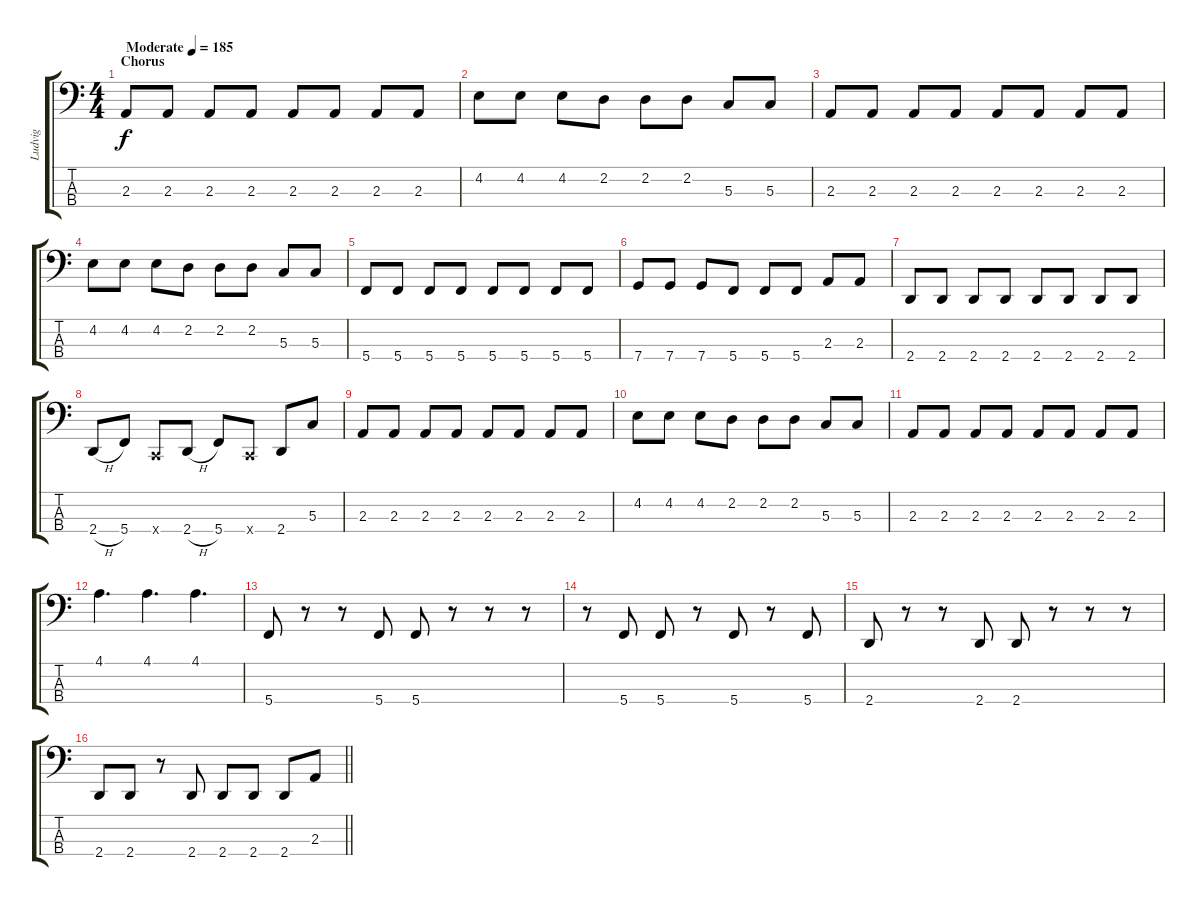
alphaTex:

\track ("Ludvig" "Ludvig") {instrument electricbassfinger}
\staff {score tabs}
\tuning (F2 C2 G1 C1) {hide}
\ts (4 4)
\section ("" "Chorus")
\tempo (185 "Moderate")
\clef f4
\ks c
2.3.8{dy f instrument electricbassfinger} 2.3.8 2.3.8 2.3.8 2.3.8 2.3.8 2.3.8 2.3.8 |
4.2.8 4.2.8 4.2.8 2.2.8 2.2.8 2.2.8 5.3.8 5.3.8 |
2.3.8 2.3.8 2.3.8 2.3.8 2.3.8 2.3.8 2.3.8 2.3.8 |
4.2.8 4.2.8 4.2.8 2.2.8 2.2.8 2.2.8 5.3.8 5.3.8 |
5.4.8 5.4.8 5.4.8 5.4.8 5.4.8 5.4.8 5.4.8 5.4.8 |
7.4.8 7.4.8 7.4.8 5.4.8 5.4.8 5.4.8 2.3.8 2.3.8 |
2.4.8 2.4.8 2.4.8 2.4.8 2.4.8 2.4.8 2.4.8 2.4.8 |
2.4{h}.8 5.4.8 0.4{x}.8 2.4{h}.8 5.4.8 0.4{x}.8 2.4.8 5.3.8 |
2.3.8 2.3.8 2.3.8 2.3.8 2.3.8 2.3.8 2.3.8 2.3.8 |
4.2.8 4.2.8 4.2.8 2.2.8 2.2.8 2.2.8 5.3.8 5.3.8 |
2.3.8 2.3.8 2.3.8 2.3.8 2.3.8 2.3.8 2.3.8 2.3.8 |
4.1.4{d} 4.1.4{d} 4.1.4{d} |
5.4.8 r.8 r.8 5.4.8 5.4.8 r.8 r.8 r.8 |
r.8 5.4.8 5.4.8 r.8 5.4.8 r.8 5.4.8 |
2.4.8 r.8 r.8 2.4.8 2.4.8 r.8 r.8 r.8 |
\barLineRight lightlight
2.4.8 2.4.8 r.8 2.4.8 2.4.8 2.4.8 2.4.8 2.3.8
